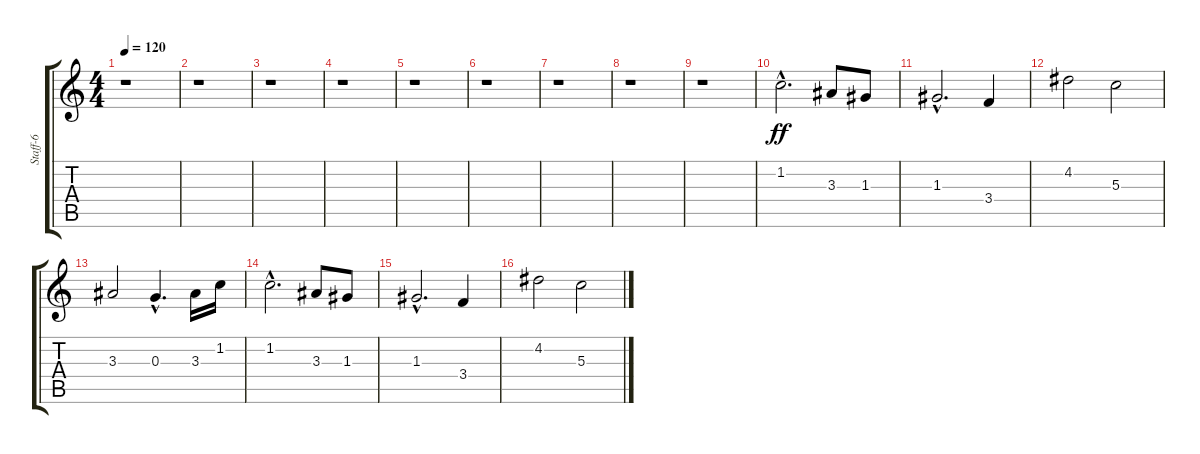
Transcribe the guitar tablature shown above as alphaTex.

\track ("Staff-6" "Staff-6") {instrument distortionguitar}
\staff {score tabs}
\tuning (E4 B3 G3 D3 A2 E2) {hide}
\ts (4 4)
\tempo 120
\clef g2
\ks c
r.1{dy ff} |
r.1 |
r.1 |
r.1 |
r.1 |
r.1 |
r.1 |
r.1 |
r.1 |
1.2{hac}.2{d} 3.3.8 1.3.8 |
1.3{hac}.2{d} 3.4.4 |
4.2.2 5.3.2 |
3.3.2 0.3{hac}.4{d} 3.3.16 1.2.16 |
1.2{hac}.2{d} 3.3.8 1.3.8 |
1.3{hac}.2{d} 3.4.4 |
4.2.2 5.3.2
